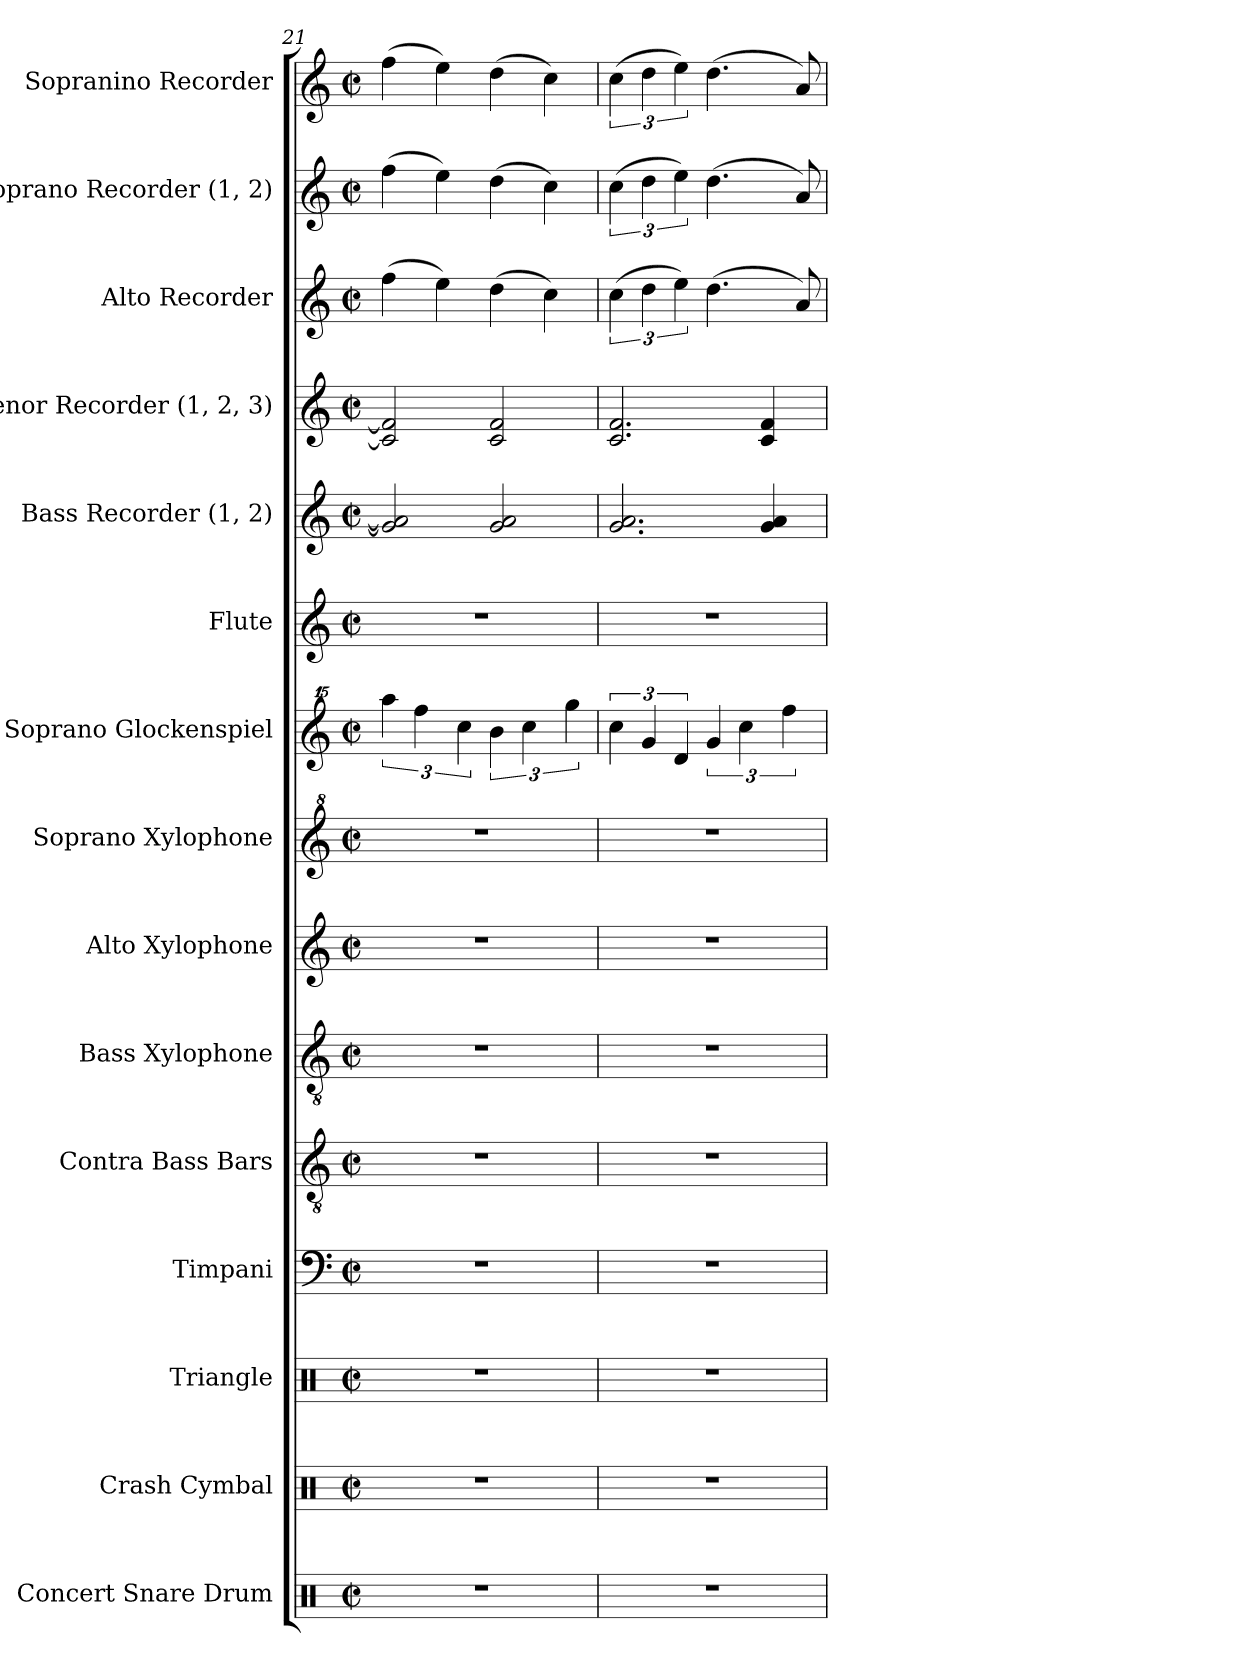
**kern	**kern	**kern	**kern	**kern	**kern	**kern	**kern	**kern	**kern	**kern	**kern	**kern	**kern	**kern
*part15	*part14	*part13	*part12	*part11	*part10	*part9	*part8	*part7	*part6	*part5	*part4	*part3	*part2	*part1
*staff15	*staff14	*staff13	*staff12	*staff11	*staff10	*staff9	*staff8	*staff7	*staff6	*staff5	*staff4	*staff3	*staff2	*staff1
*I"Concert Snare Drum	*I"Crash Cymbal	*I"Triangle	*I"Timpani	*I"Contra  Bass  Bars	*I"Bass  Xylophone	*I"Alto  Xylophone	*I"Soprano  Xylophone	*I"Soprano  Glockenspiel	*I"Flute	*I"Bass  Recorder (1, 2)	*I"Tenor  Recorder (1, 2, 3)	*I"Alto  Recorder	*I"Soprano  Recorder (1, 2)	*I"Sopranino  Recorder
*I'Con. Sn.	*I'Cr. Cym.	*I'Trgl.	*I'Timp.	*I'CBB	*I'BX	*I'AX	*I'SX	*I'SG	*I'Fl.	*I'B. Rec.	*I'T. Rec.	*I'A. Rec.	*I'S. Rec.	*I'So. R
*clefX	*clefX	*clefX	*clefF4	*clefGv2	*clefGv2	*clefG2	*clefG^2	*clefG^^2	*clefG2	*clefG2	*clefG2	*clefG2	*clefG2	*clefG2
*	*	*	*	*ITrd14c24	*	*	*	*	*	*ITrd7c12	*	*	*ITrd-7c-12	*ITrd-7c-12
*k[]	*k[]	*k[]	*k[]	*k[]	*k[]	*k[]	*k[]	*k[]	*k[]	*k[]	*k[]	*k[]	*k[]	*k[]
*M2/2	*M2/2	*M2/2	*M2/2	*M2/2	*M2/2	*M2/2	*M2/2	*M2/2	*M2/2	*M2/2	*M2/2	*M2/2	*M2/2	*M2/2
*met(c|)	*met(c|)	*met(c|)	*met(c|)	*met(c|)	*met(c|)	*met(c|)	*met(c|)	*met(c|)	*met(c|)	*met(c|)	*met(c|)	*met(c|)	*met(c|)	*met(c|)
=21	=21	=21	=21	=21	=21	=21	=21	=21	=21	=21	=21	=21	=21	=21
1r	1r	1r	1r	1r	1r	1r	1r	6aaaa\	1r	2G/] 2A/]	2c/] 2f/]	(>4ff\	(>4fff\	(>4fff\
.	.	.	.	.	.	.	.	6ffff\	.	.	.	.	.	.
.	.	.	.	.	.	.	.	.	.	.	.	4ee\)	4eee\)	4eee\)
.	.	.	.	.	.	.	.	6cccc\	.	.	.	.	.	.
.	.	.	.	.	.	.	.	6bbb\	.	2G/ 2A/	2c/ 2f/	(>4dd\	(>4ddd\	(>4ddd\
.	.	.	.	.	.	.	.	6cccc\	.	.	.	.	.	.
.	.	.	.	.	.	.	.	.	.	.	.	4cc\)	4ccc\)	4ccc\)
.	.	.	.	.	.	.	.	6gggg\	.	.	.	.	.	.
=22	=22	=22	=22	=22	=22	=22	=22	=22	=22	=22	=22	=22	=22	=22
1r	1r	1r	1r	1r	1r	1r	1r	6cccc\	1r	2.G/ 2.A/	2.c/ 2.f/	(>6cc\	(>6ccc\	(>6ccc\
.	.	.	.	.	.	.	.	6ggg/	.	.	.	6dd\	6ddd\	6ddd\
.	.	.	.	.	.	.	.	6ddd/	.	.	.	6ee\)	6eee\)	6eee\)
.	.	.	.	.	.	.	.	6ggg/	.	.	.	(>4.dd\	(>4.ddd\	(>4.ddd\
.	.	.	.	.	.	.	.	6cccc\	.	.	.	.	.	.
.	.	.	.	.	.	.	.	.	.	4G/ 4A/	4c/ 4f/	.	.	.
.	.	.	.	.	.	.	.	6ffff\	.	.	.	.	.	.
.	.	.	.	.	.	.	.	.	.	.	.	8a/)	8aa/)	8aa/)
=	=	=	=	=	=	=	=	=	=	=	=	=	=	=
*-	*-	*-	*-	*-	*-	*-	*-	*-	*-	*-	*-	*-	*-	*-
